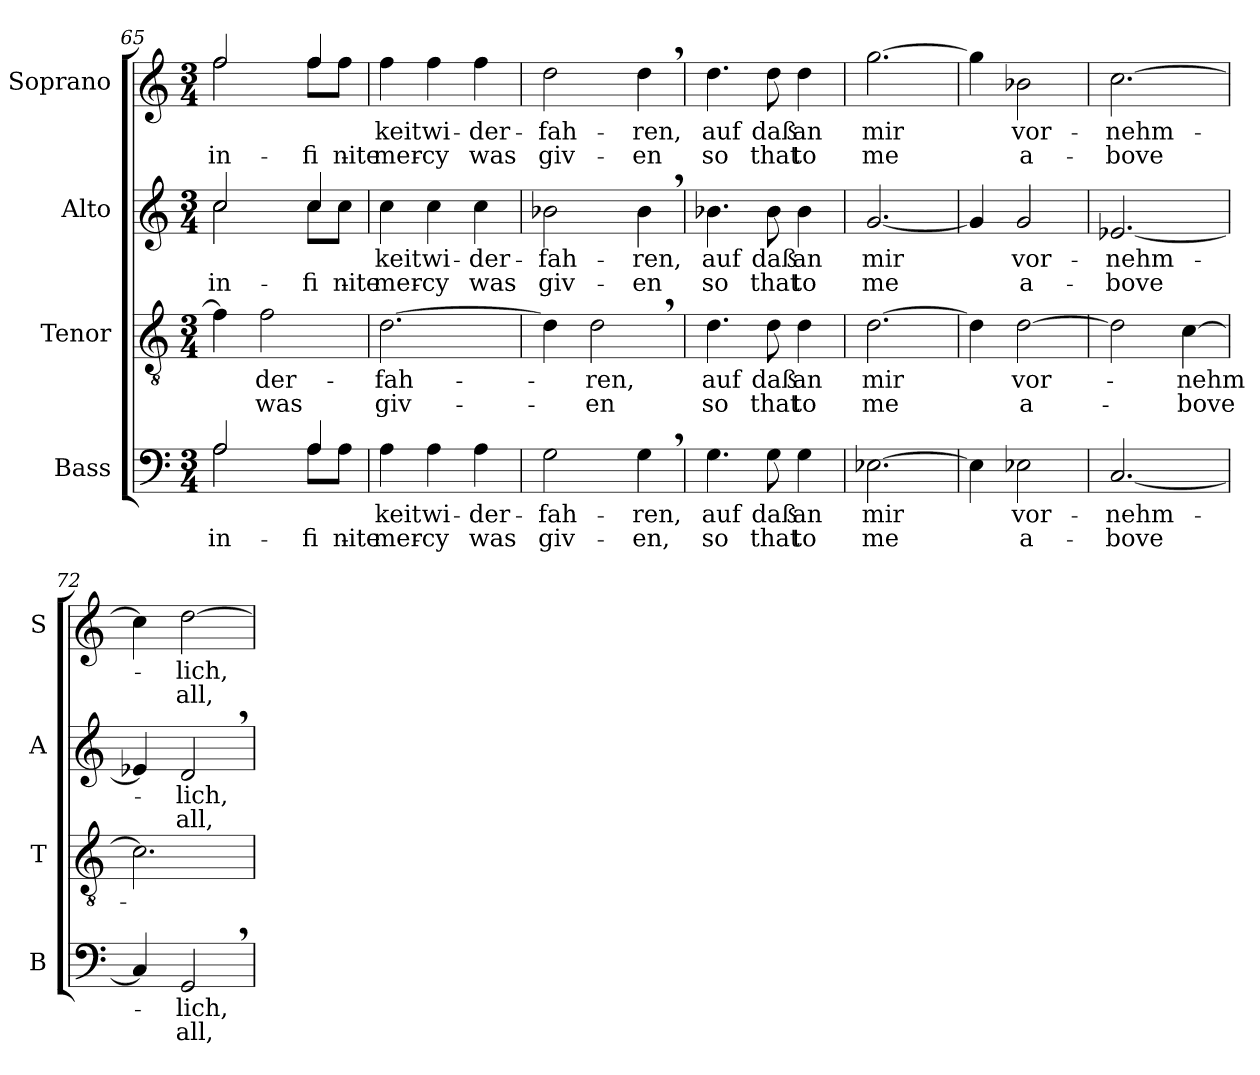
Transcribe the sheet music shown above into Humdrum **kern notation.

**kern	**text	**text	**kern	**text	**text	**kern	**text	**text	**kern	**text	**text
*part4	*part4	*part4	*part3	*part3	*part3	*part2	*part2	*part2	*part1	*part1	*part1
*staff4	*staff4	*staff4	*staff3	*staff3	*staff3	*staff2	*staff2	*staff2	*staff1	*staff1	*staff1
*I"Bass	*	*	*I"Tenor	*	*	*I"Alto	*	*	*I"Soprano	*	*
*I'B	*	*	*I'T	*	*	*I'A	*	*	*I'S	*	*
*clefF4	*	*	*clefGv2	*	*	*clefG2	*	*	*clefG2	*	*
*k[]	*	*	*k[]	*	*	*k[]	*	*	*k[]	*	*
*C:	*	*	*C:	*	*	*C:	*	*	*C:	*	*
*M3/4	*	*	*M3/4	*	*	*M3/4	*	*	*M3/4	*	*
=65	=65	=65	=65	=65	=65	=65	=65	=65	=65	=65	=65
!	!LO:LY:b	!	!	!	!	!	!	!	!	!	!
*^	*	*	*	*	*	*	*	*	*	*	*
!	!	!	!LO:LY:b	!	!	!	!	!	!	!	!	!
!	!	!	!	!	!	!	!	!LO:LY:b	!	!	!	!
*	*	*	*	*	*	*	*^	*	*	*	*	*
!	!	!	!	!	!	!	!	!	!	!LO:LY:b	!	!	!
!	!	!	!	!	!	!	!	!	!	!	!	!LO:LY:b	!
*	*	*	*	*	*	*	*	*	*	*	*^	*	*
!	!	!	!	!	!	!	!	!	!	!	!	!	!	!LO:LY:b
2A/	2A\	.	in-	4f\]	.	.	2cc/	2cc\	.	in-	2ff/	2ff\	.	in-
!	!	!	!	!	!LO:LY:b	!LO:LY:b	!	!	!	!	!	!	!	!
.	.	.	.	2f\	-der-	was	.	.	.	.	.	.	.	.
!	!	!LO:LY:b	!	!	!	!	!	!	!	!	!	!	!	!
!	!	!	!LO:LY:b	!	!	!	!	!	!	!	!	!	!	!
!	!	!	!	!	!	!	!	!	!LO:LY:b	!	!	!	!	!
!	!	!	!	!	!	!	!	!	!	!LO:LY:b	!	!	!	!
!	!	!	!	!	!	!	!	!	!	!	!	!	!LO:LY:b	!
!	!	!	!	!	!	!	!	!	!	!	!	!	!	!LO:LY:b
4A/	8A\L	.	-fi-	.	.	.	4cc/	8cc\L	.	-fi-	4ff/	8ff\L	.	-fi-
!	!	!	!LO:LY:b	!	!	!	!	!	!	!	!	!	!	!
!	!	!	!	!	!	!	!	!	!	!LO:LY:b	!	!	!	!
!	!	!	!	!	!	!	!	!	!	!	!	!	!	!LO:LY:b
.	8A\J	.	-nite	.	.	.	.	8cc\J	.	-nite	.	8ff\J	.	-nite
*	*	*	*	*	*	*	*v	*v	*	*	*	*	*	*
*v	*v	*	*	*	*	*	*	*	*	*v	*v	*	*
=66	=66	=66	=66	=66	=66	=66	=66	=66	=66	=66	=66
*^	*	*	*	*	*	*^	*	*	*^	*	*
!	!	!LO:LY:b	!LO:LY:b	!	!	!	!	!	!	!	!	!	!	!
*	*	*	*	*	*	*	*v	*v	*	*	*	*	*	*
*v	*v	*	*	*	*	*	*	*	*	*v	*v	*	*
*^	*	*	*	*	*	*^	*	*	*^	*	*
!	!	!	!	!	!LO:LY:b	!LO:LY:b	!	!	!	!	!	!	!	!
*	*	*	*	*	*	*	*v	*v	*	*	*	*	*	*
*v	*v	*	*	*	*	*	*	*	*	*v	*v	*	*
*^	*	*	*	*	*	*^	*	*	*^	*	*
!	!	!	!	!	!	!	!	!	!LO:LY:b	!LO:LY:b	!	!	!	!
*	*	*	*	*	*	*	*v	*v	*	*	*	*	*	*
*v	*v	*	*	*	*	*	*	*	*	*v	*v	*	*
*^	*	*	*	*	*	*^	*	*	*^	*	*
!	!	!	!	!	!	!	!	!	!	!	!	!	!LO:LY:b	!LO:LY:b
*	*	*	*	*	*	*	*v	*v	*	*	*	*	*	*
*v	*v	*	*	*	*	*	*	*	*	*v	*v	*	*
4A\	-keit	mer-	[2.d\	-fah-	giv-	4cc\	-keit	mer-	4ff\	-keit	mer-
!	!LO:LY:b	!LO:LY:b	!	!	!	!	!	!	!	!	!
!	!	!	!	!	!	!	!LO:LY:b	!LO:LY:b	!	!	!
!	!	!	!	!	!	!	!	!	!	!LO:LY:b	!LO:LY:b
4A\	wi-	-cy	.	.	.	4cc\	wi-	-cy	4ff\	wi-	-cy
!	!LO:LY:b	!LO:LY:b	!	!	!	!	!	!	!	!	!
!	!	!	!	!	!	!	!LO:LY:b	!LO:LY:b	!	!	!
!	!	!	!	!	!	!	!	!	!	!LO:LY:b	!LO:LY:b
4A\	-der-	was	.	.	.	4cc\	-der-	was	4ff\	-der-	was
!!LO:LB:g=z
=67	=67	=67	=67	=67	=67	=67	=67	=67	=67	=67	=67
!	!LO:LY:b	!LO:LY:b	!	!	!	!	!	!	!	!	!
!	!	!	!	!	!	!	!LO:LY:b	!LO:LY:b	!	!	!
!	!	!	!	!	!	!	!	!	!	!LO:LY:b	!LO:LY:b
2G\	-fah-	giv-	4d\]	.	.	2b-X\	-fah-	giv-	2dd\	-fah-	giv-
!	!	!	!	!LO:LY:b	!LO:LY:b	!	!	!	!	!	!
.	.	.	2d,>\	-ren,	-en	.	.	.	.	.	.
!	!LO:LY:b	!LO:LY:b	!	!	!	!	!	!	!	!	!
!	!	!	!	!	!	!	!LO:LY:b	!LO:LY:b	!	!	!
!	!	!	!	!	!	!	!	!	!	!LO:LY:b	!LO:LY:b
4G,>\	-ren,	-en,	.	.	.	4b-,>\	-ren,	-en	4dd,>\	-ren,	-en
=68	=68	=68	=68	=68	=68	=68	=68	=68	=68	=68	=68
!	!LO:LY:b	!LO:LY:b	!	!	!	!	!	!	!	!	!
!	!	!	!	!LO:LY:b	!LO:LY:b	!	!	!	!	!	!
!	!	!	!	!	!	!	!LO:LY:b	!LO:LY:b	!	!	!
!	!	!	!	!	!	!	!	!	!	!LO:LY:b	!LO:LY:b
4.G\	auf	so	4.d\	auf	so	4.b-X\	auf	so	4.dd\	auf	so
!	!LO:LY:b	!LO:LY:b	!	!	!	!	!	!	!	!	!
!	!	!	!	!LO:LY:b	!LO:LY:b	!	!	!	!	!	!
!	!	!	!	!	!	!	!LO:LY:b	!LO:LY:b	!	!	!
!	!	!	!	!	!	!	!	!	!	!LO:LY:b	!LO:LY:b
8G\	daß	that	8d\	daß	that	8b-\	daß	that	8dd\	daß	that
!	!LO:LY:b	!LO:LY:b	!	!	!	!	!	!	!	!	!
!	!	!	!	!LO:LY:b	!LO:LY:b	!	!	!	!	!	!
!	!	!	!	!	!	!	!LO:LY:b	!LO:LY:b	!	!	!
!	!	!	!	!	!	!	!	!	!	!LO:LY:b	!LO:LY:b
4G\	an	to	4d\	an	to	4b-\	an	to	4dd\	an	to
=69	=69	=69	=69	=69	=69	=69	=69	=69	=69	=69	=69
!	!LO:LY:b	!LO:LY:b	!	!	!	!	!	!	!	!	!
!	!	!	!	!LO:LY:b	!LO:LY:b	!	!	!	!	!	!
!	!	!	!	!	!	!	!LO:LY:b	!LO:LY:b	!	!	!
!	!	!	!	!	!	!	!	!	!	!LO:LY:b	!LO:LY:b
[2.E-X\	mir	me	[2.d\	mir	me	[2.g/	mir	me	[2.gg\	mir	me
=70	=70	=70	=70	=70	=70	=70	=70	=70	=70	=70	=70
4E-\]	.	.	4d\]	.	.	4g/]	.	.	4gg\]	.	.
!	!LO:LY:b	!LO:LY:b	!	!	!	!	!	!	!	!	!
!	!	!	!	!LO:LY:b	!LO:LY:b	!	!	!	!	!	!
!	!	!	!	!	!	!	!LO:LY:b	!LO:LY:b	!	!	!
!	!	!	!	!	!	!	!	!	!	!LO:LY:b	!LO:LY:b
2E-X\	vor-	a-	[2d\	vor-	a-	2g/	vor-	a-	2b-X\	vor-	a-
=71	=71	=71	=71	=71	=71	=71	=71	=71	=71	=71	=71
!	!LO:LY:b	!LO:LY:b	!	!	!	!	!	!	!	!	!
!	!	!	!	!	!	!	!LO:LY:b	!LO:LY:b	!	!	!
!	!	!	!	!	!	!	!	!	!	!LO:LY:b	!LO:LY:b
[2.C/	-nehm-	-bove	2d\]	.	.	[2.e-X/	-nehm-	-bove	[2.cc\	-nehm-	-bove
!	!	!	!	!LO:LY:b	!LO:LY:b	!	!	!	!	!	!
.	.	.	[4c\	-nehm-	-bove	.	.	.	.	.	.
=72	=72	=72	=72	=72	=72	=72	=72	=72	=72	=72	=72
4C/]	.	.	2.c\]	.	.	4e-X/]	.	.	4cc\]	.	.
!	!LO:LY:b	!LO:LY:b	!	!	!	!	!	!	!	!	!
!	!	!	!	!	!	!	!LO:LY:b	!LO:LY:b	!	!	!
!	!	!	!	!	!	!	!	!	!	!LO:LY:b	!LO:LY:b
2GG,>/	-lich,	all,	.	.	.	2d,>/	-lich,	all,	[2dd\	-lich,	all,
=	=	=	=	=	=	=	=	=	=	=	=
*-	*-	*-	*-	*-	*-	*-	*-	*-	*-	*-	*-
